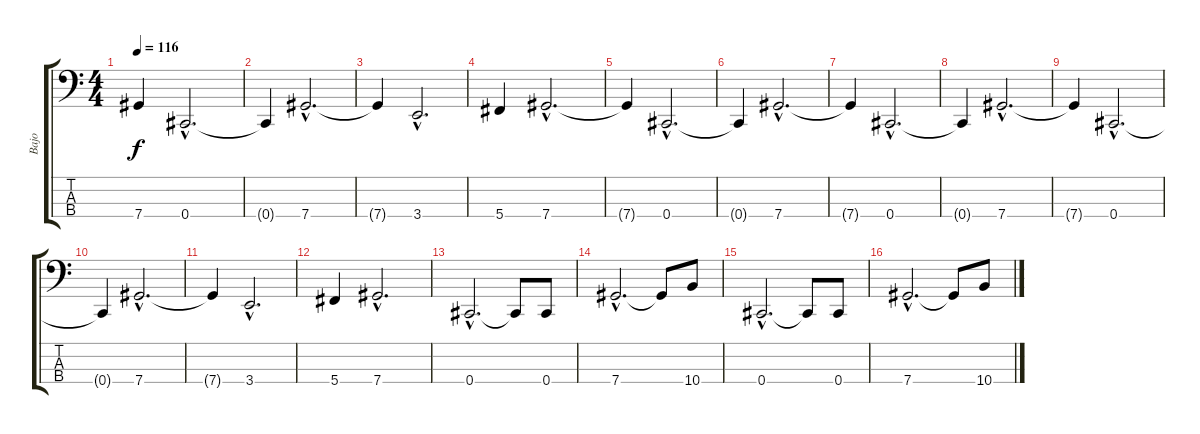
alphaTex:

\track ("Bajo" "Bajo") {instrument electricbassfinger}
\staff {score tabs}
\tuning (E2 B1 Gb1 Db1) {hide}
\ts (4 4)
\tempo 116
\clef f4
\ks c
7.4{t}.4{dy f} 0.4{hac}.2{d} |
0.4{t}.4 7.4{hac}.2{d} |
7.4{t}.4 3.4{hac}.2{d} |
5.4.4 7.4{hac}.2{d} |
7.4{t}.4 0.4{hac}.2{d} |
0.4{t}.4 7.4{hac}.2{d} |
7.4{t}.4 0.4{hac}.2{d} |
0.4{t}.4 7.4{hac}.2{d} |
7.4{t}.4 0.4{hac}.2{d} |
0.4{t}.4 7.4{hac}.2{d} |
7.4{t}.4 3.4{hac}.2{d} |
5.4.4 7.4{hac}.2{d} |
0.4{hac}.2{d} 0.4{t}.8 0.4.8 |
7.4{hac}.2{d} 7.4{t}.8 10.4.8 |
0.4{hac}.2{d} 0.4{t}.8 0.4.8 |
7.4{hac}.2{d} 7.4{t}.8 10.4.8
